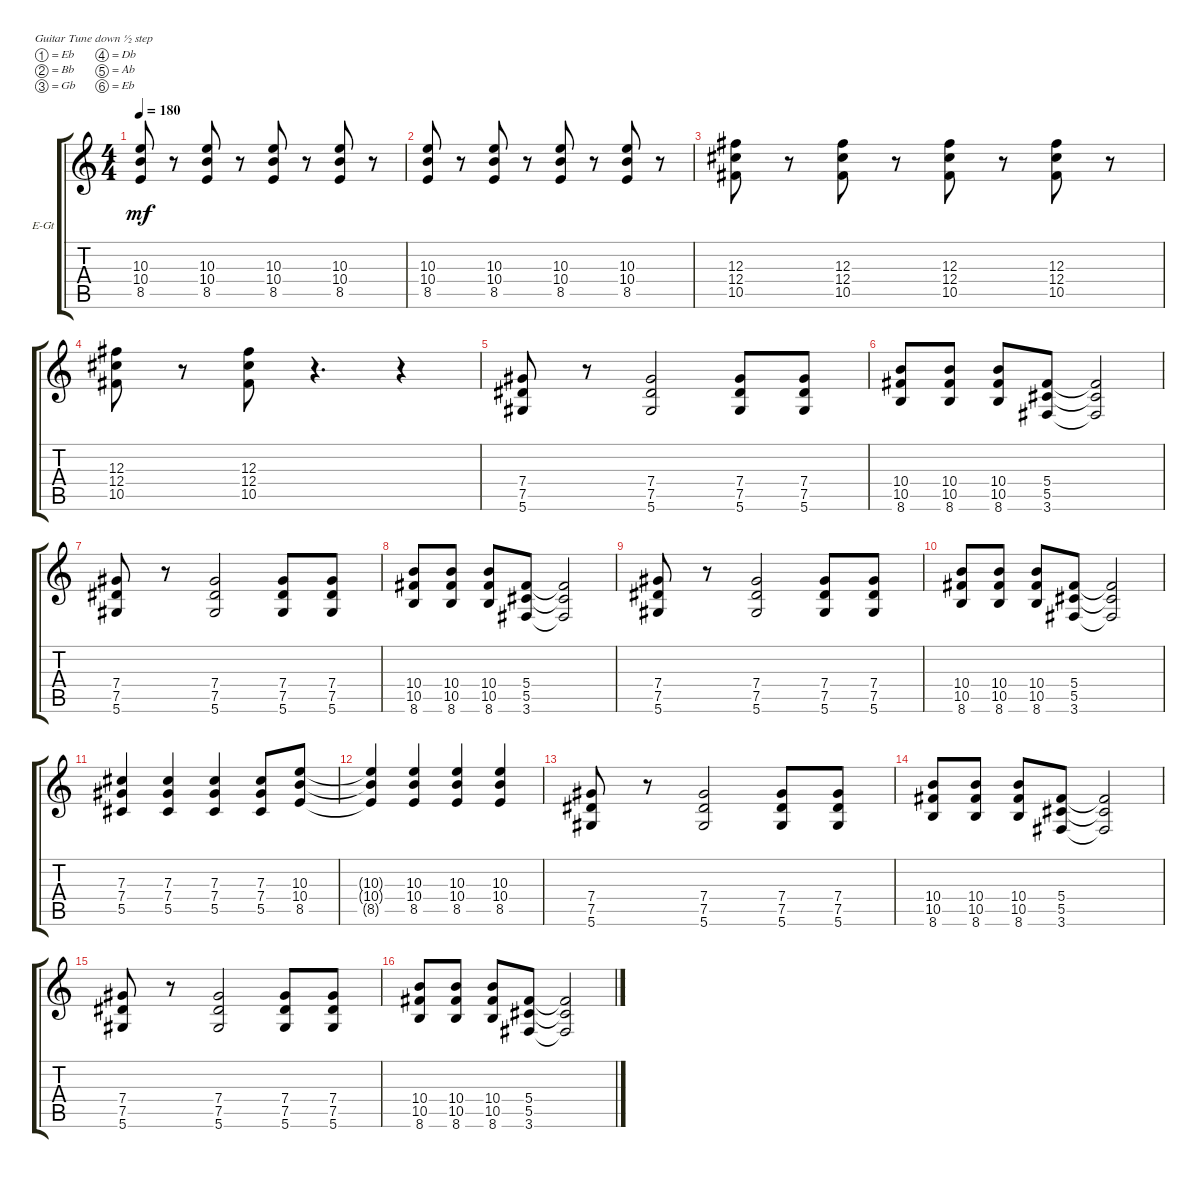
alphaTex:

\bracketExtendMode groupsimilarinstruments
\firstSystemTrackNameOrientation horizontal
\otherSystemsTrackNameOrientation horizontal
\track ("Electric Guitar 1" "E-Gt") {instrument distortionguitar}
\staff {score tabs}
\tuning (Eb4 Bb3 Gb3 Db3 Ab2 Eb2)
\ts (4 4)
\tempo 180
\clef g2
\ks c
(10.3 10.4 8.5).8{dy mf} r.8 (10.3 10.4 8.5).8 r.8 (10.3 10.4 8.5).8 r.8 (10.3 10.4 8.5).8 r.8 |
(10.3 10.4 8.5).8 r.8 (10.3 10.4 8.5).8 r.8 (10.3 10.4 8.5).8 r.8 (10.3 10.4 8.5).8 r.8 |
(12.3 12.4 10.5).8 r.8 (12.3 12.4 10.5).8 r.8 (12.3 12.4 10.5).8 r.8 (12.3 12.4 10.5).8 r.8 |
(12.3 12.4 10.5).8 r.8 (12.3 12.4 10.5).8 r.4{d} r.4 |
(5.6 7.5 7.4).8 r.8 (7.4 7.5 5.6).2 (5.6 7.5 7.4).8 (7.4 7.5 5.6).8 |
(8.6 10.5 10.4).8 (10.4 10.5 8.6).8 (10.4 10.5 8.6).8 (3.6 5.5 5.4).8 (5.4{t} 5.5{t} 3.6{t}).2 |
(5.6 7.5 7.4).8 r.8 (7.4 7.5 5.6).2 (5.6 7.5 7.4).8 (7.4 7.5 5.6).8 |
(8.6 10.5 10.4).8 (10.4 10.5 8.6).8 (10.4 10.5 8.6).8 (3.6 5.5 5.4).8 (5.4{t} 5.5{t} 3.6{t}).2 |
(5.6 7.5 7.4).8 r.8 (7.4 7.5 5.6).2 (5.6 7.5 7.4).8 (7.4 7.5 5.6).8 |
(8.6 10.5 10.4).8 (10.4 10.5 8.6).8 (10.4 10.5 8.6).8 (3.6 5.5 5.4).8 (5.5{t} 5.4{t} 3.6{t}).2 |
(7.3 7.4 5.5).4 (5.5 7.4 7.3).4 (7.3 7.4 5.5).4 (5.5 7.4 7.3).8 (10.3 10.4 8.5).8 |
(8.5{t} 10.4{t} 10.3{t}).4 (10.3 10.4 8.5).4 (8.5 10.4 10.3).4 (10.3 10.4 8.5).4 |
(5.6 7.5 7.4).8 r.8 (7.4 7.5 5.6).2 (5.6 7.5 7.4).8 (7.4 7.5 5.6).8 |
(8.6 10.5 10.4).8 (10.4 10.5 8.6).8 (10.4 10.5 8.6).8 (3.6 5.5 5.4).8 (5.4{t} 5.5{t} 3.6{t}).2 |
(5.6 7.5 7.4).8 r.8 (7.4 7.5 5.6).2 (5.6 7.5 7.4).8 (7.4 7.5 5.6).8 |
(8.6 10.5 10.4).8 (10.4 10.5 8.6).8 (10.4 10.5 8.6).8 (3.6 5.5 5.4).8 (5.4{t} 5.5{t} 3.6{t}).2
